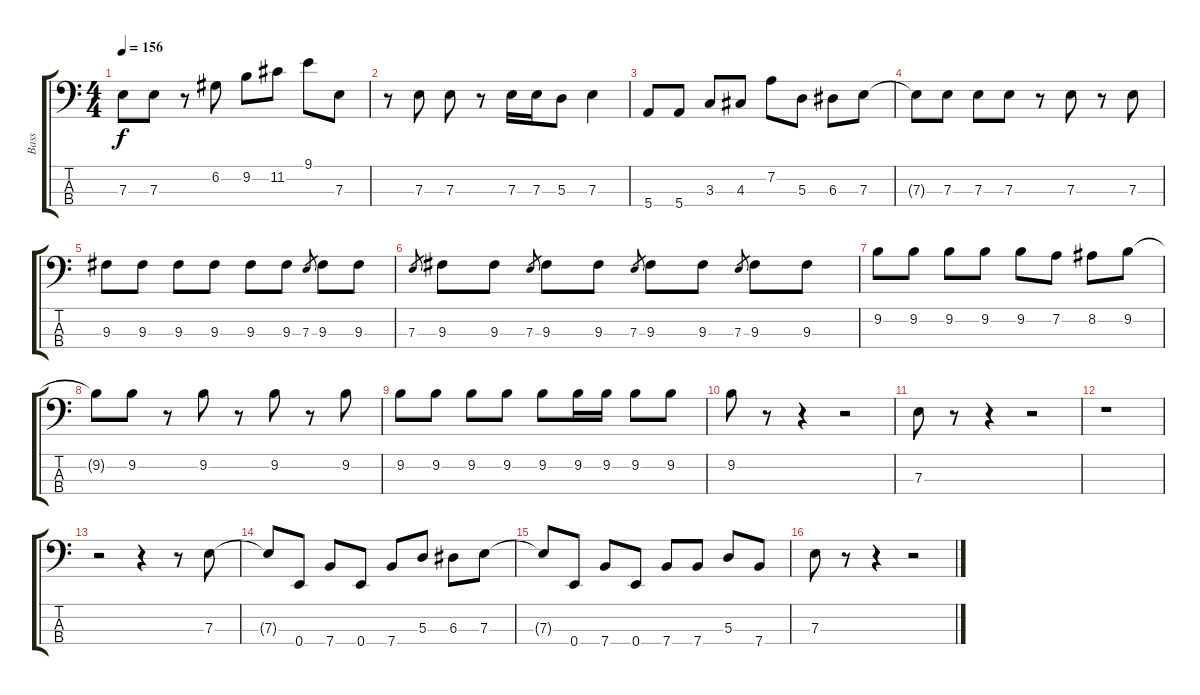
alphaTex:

\track ("Bass" "Bass") {instrument electricbasspick}
\staff {score tabs}
\tuning (G2 D2 A1 E1) {hide}
\ts (4 4)
\tempo 156
\clef f4
\ks c
7.3{t}.8{dy f} 7.3.8 r.8 6.2.8 9.2.8 11.2.8 9.1.8 7.3.8 |
r.8 7.3.8 7.3.8 r.8 7.3.16 7.3.16 5.3.8 7.3.4 |
5.4.8 5.4.8 3.3.8 4.3.8 7.2.8 5.3.8 6.3.8 7.3.8 |
7.3{t}.8 7.3.8 7.3.8 7.3.8 r.8 7.3.8 r.8 7.3.8 |
9.3.8 9.3.8 9.3.8 9.3.8 9.3.8 9.3.8 7.3.8{gr} 9.3.8 9.3.8 |
7.3.8{gr} 9.3.8 9.3.8 7.3.8{gr} 9.3.8 9.3.8 7.3.8{gr} 9.3.8 9.3.8 7.3.8{gr} 9.3.8 9.3.8 |
9.2.8 9.2.8 9.2.8 9.2.8 9.2.8 7.2.8 8.2.8 9.2.8 |
9.2{t}.8 9.2.8 r.8 9.2.8 r.8 9.2.8 r.8 9.2.8 |
9.2.8 9.2.8 9.2.8 9.2.8 9.2.8 9.2.16 9.2.16 9.2.8 9.2.8 |
9.2.8 r.8 r.4 r.2 |
7.3.8 r.8 r.4 r.2 |
r.1 |
r.2 r.4 r.8 7.3.8 |
7.3{t}.8 0.4.8 7.4.8 0.4.8 7.4.8 5.3.8 6.3.8 7.3.8 |
7.3{t}.8 0.4.8 7.4.8 0.4.8 7.4.8 7.4.8 5.3.8 7.4.8 |
7.3.8 r.8 r.4 r.2
